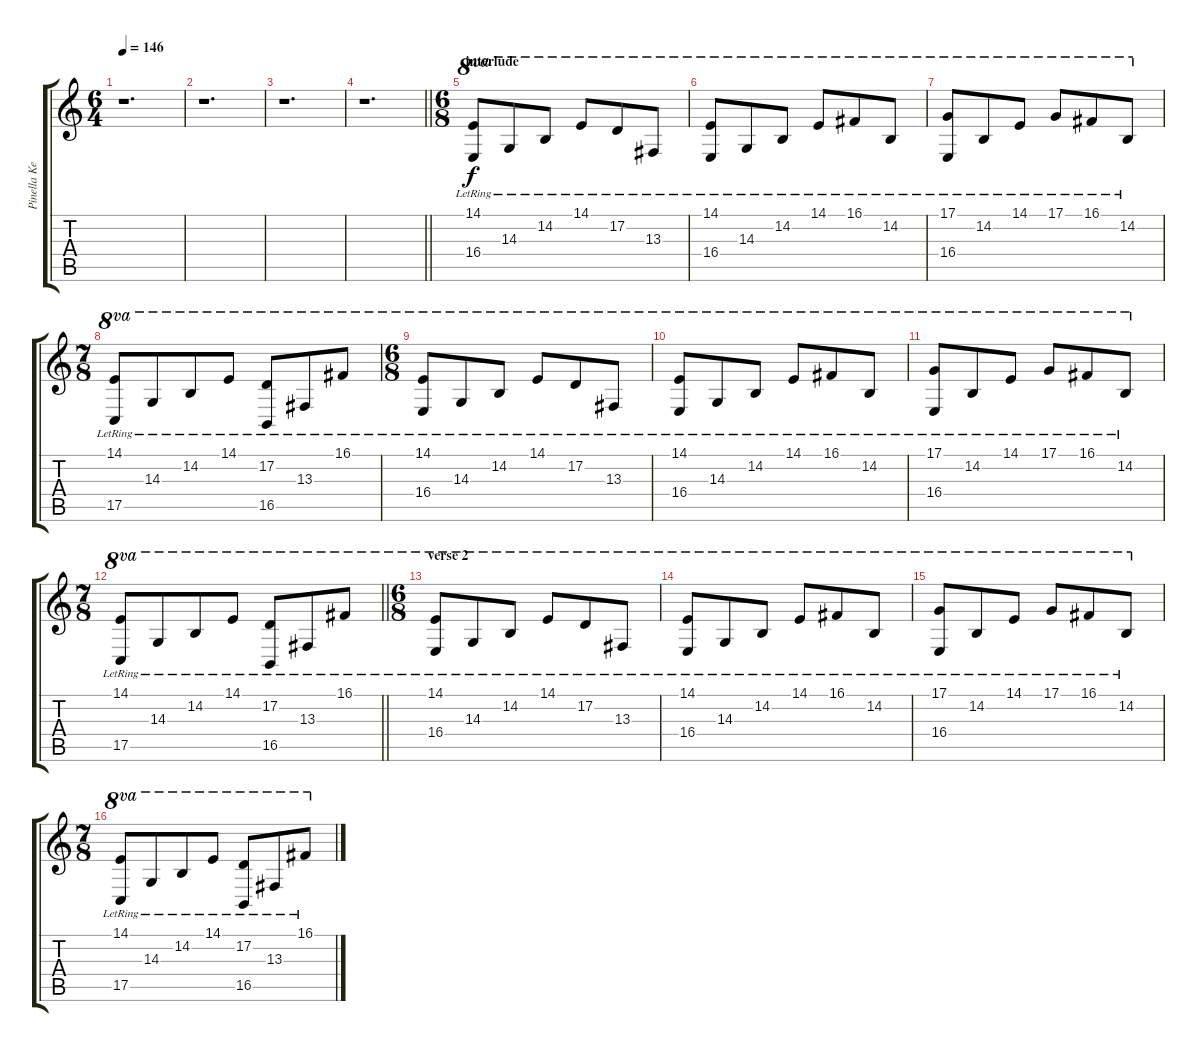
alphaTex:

\track ("Pinella Keys" "Pinella Ke") {instrument acousticgrandpiano}
\staff {score tabs}
\tuning (D4 A3 F3 C3 G2 D2) {hide}
\ts (6 4)
\tempo 146
\clef g2
\ks c
r.1{d dy f} |
r.1{d} |
r.1{d} |
\barLineRight lightlight
r.1{d} |
\ts (6 8)
\section ("" "interlude")
(14.1{lr} 16.4{lr}).8{ot 8va} 14.3{lr}.8{ot 8va} 14.2{lr}.8{ot 8va} 14.1{lr}.8{ot 8va} 17.2{lr}.8{ot 8va} 13.3{lr}.8{ot 8va} |
(14.1{lr} 16.4{lr}).8{ot 8va} 14.3{lr}.8{ot 8va} 14.2{lr}.8{ot 8va} 14.1{lr}.8{ot 8va} 16.1{lr}.8{ot 8va} 14.2{lr}.8{ot 8va} |
(17.1{lr} 16.4{lr}).8{ot 8va} 14.2{lr}.8{ot 8va} 14.1{lr}.8{ot 8va} 17.1{lr}.8{ot 8va} 16.1{lr}.8{ot 8va} 14.2{lr}.8{ot 8va} |
\ts (7 8)
(14.1{lr} 17.5{lr}).8{ot 8va} 14.3{lr}.8{ot 8va} 14.2{lr}.8{ot 8va} 14.1{lr}.8{ot 8va} (17.2{lr} 16.5{lr}).8{ot 8va} 13.3{lr}.8{ot 8va} 16.1{lr}.8{ot 8va} |
\ts (6 8)
(14.1{lr} 16.4{lr}).8{ot 8va} 14.3{lr}.8{ot 8va} 14.2{lr}.8{ot 8va} 14.1{lr}.8{ot 8va} 17.2{lr}.8{ot 8va} 13.3{lr}.8{ot 8va} |
(14.1{lr} 16.4{lr}).8{ot 8va} 14.3{lr}.8{ot 8va} 14.2{lr}.8{ot 8va} 14.1{lr}.8{ot 8va} 16.1{lr}.8{ot 8va} 14.2{lr}.8{ot 8va} |
(17.1{lr} 16.4{lr}).8{ot 8va} 14.2{lr}.8{ot 8va} 14.1{lr}.8{ot 8va} 17.1{lr}.8{ot 8va} 16.1{lr}.8{ot 8va} 14.2{lr}.8{ot 8va} |
\ts (7 8)
\barLineRight lightlight
(14.1{lr} 17.5{lr}).8{ot 8va} 14.3{lr}.8{ot 8va} 14.2{lr}.8{ot 8va} 14.1{lr}.8{ot 8va} (17.2{lr} 16.5{lr}).8{ot 8va} 13.3{lr}.8{ot 8va} 16.1{lr}.8{ot 8va} |
\ts (6 8)
\section ("" "verse 2")
(14.1{lr} 16.4{lr}).8{ot 8va} 14.3{lr}.8{ot 8va} 14.2{lr}.8{ot 8va} 14.1{lr}.8{ot 8va} 17.2{lr}.8{ot 8va} 13.3{lr}.8{ot 8va} |
(14.1{lr} 16.4{lr}).8{ot 8va} 14.3{lr}.8{ot 8va} 14.2{lr}.8{ot 8va} 14.1{lr}.8{ot 8va} 16.1{lr}.8{ot 8va} 14.2{lr}.8{ot 8va} |
(17.1{lr} 16.4{lr}).8{ot 8va} 14.2{lr}.8{ot 8va} 14.1{lr}.8{ot 8va} 17.1{lr}.8{ot 8va} 16.1{lr}.8{ot 8va} 14.2{lr}.8{ot 8va} |
\ts (7 8)
(14.1{lr} 17.5{lr}).8{ot 8va} 14.3{lr}.8{ot 8va} 14.2{lr}.8{ot 8va} 14.1{lr}.8{ot 8va} (17.2{lr} 16.5{lr}).8{ot 8va} 13.3{lr}.8{ot 8va} 16.1{lr}.8{ot 8va}
